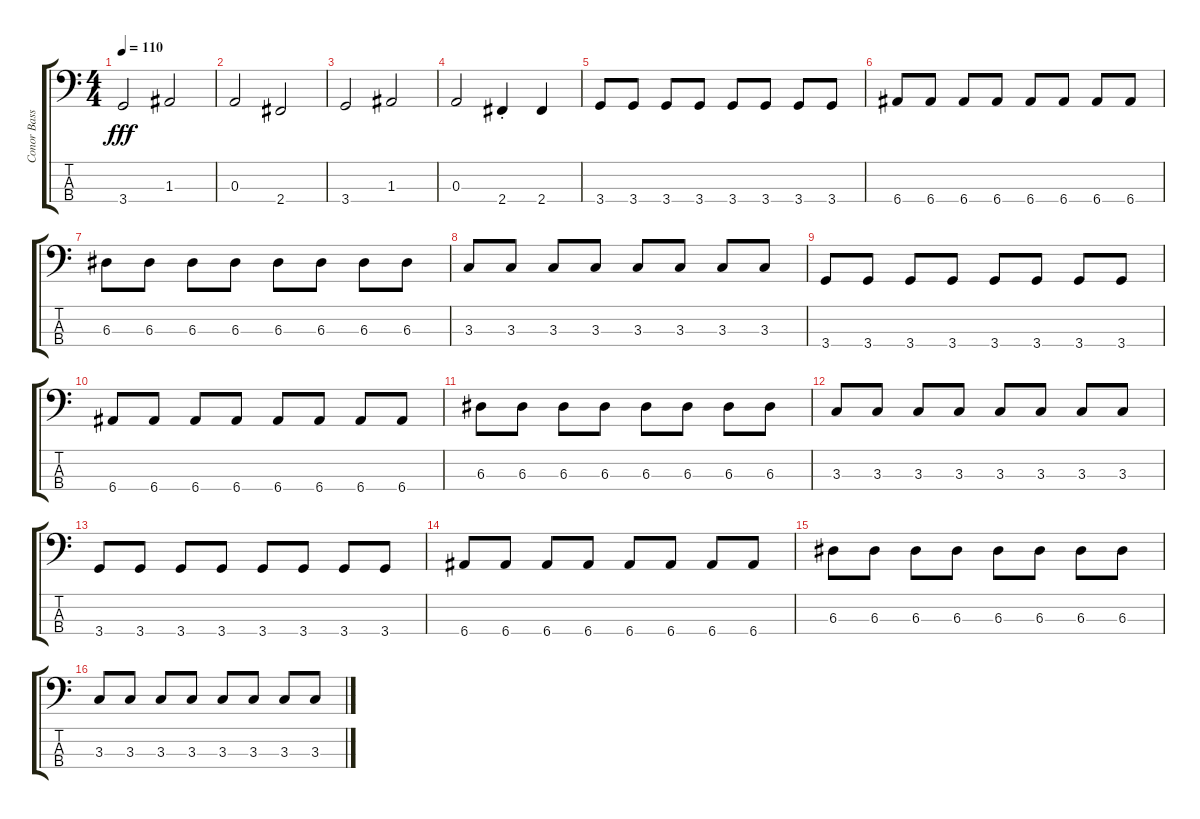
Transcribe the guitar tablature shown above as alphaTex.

\track ("Conor Bass" "Conor Bass") {instrument electricbassfinger}
\staff {score tabs}
\tuning (G2 D2 A1 E1) {hide}
\ts (4 4)
\tempo 110
\clef f4
\ks c
3.4.2{dy fff} 1.3.2 |
0.3.2 2.4.2 |
3.4.2 1.3.2 |
0.3.2 2.4{st}.4 2.4.4 |
3.4.8{instrument electricbassfinger} 3.4.8 3.4.8 3.4.8 3.4.8 3.4.8 3.4.8 3.4.8 |
6.4.8 6.4.8 6.4.8 6.4.8 6.4.8 6.4.8 6.4.8 6.4.8 |
6.3.8 6.3.8 6.3.8 6.3.8 6.3.8 6.3.8 6.3.8 6.3.8 |
3.3.8 3.3.8 3.3.8 3.3.8 3.3.8 3.3.8 3.3.8 3.3.8 |
3.4.8{instrument electricbasspick} 3.4.8 3.4.8 3.4.8 3.4.8 3.4.8 3.4.8 3.4.8 |
6.4.8 6.4.8 6.4.8 6.4.8 6.4.8 6.4.8 6.4.8 6.4.8 |
6.3.8 6.3.8 6.3.8 6.3.8 6.3.8 6.3.8 6.3.8 6.3.8 |
3.3.8 3.3.8 3.3.8 3.3.8 3.3.8 3.3.8 3.3.8 3.3.8 |
3.4.8{instrument electricbasspick} 3.4.8 3.4.8 3.4.8 3.4.8 3.4.8 3.4.8 3.4.8 |
6.4.8 6.4.8 6.4.8 6.4.8 6.4.8 6.4.8 6.4.8 6.4.8 |
6.3.8 6.3.8 6.3.8 6.3.8 6.3.8 6.3.8 6.3.8 6.3.8 |
3.3.8 3.3.8 3.3.8 3.3.8 3.3.8 3.3.8 3.3.8 3.3.8
